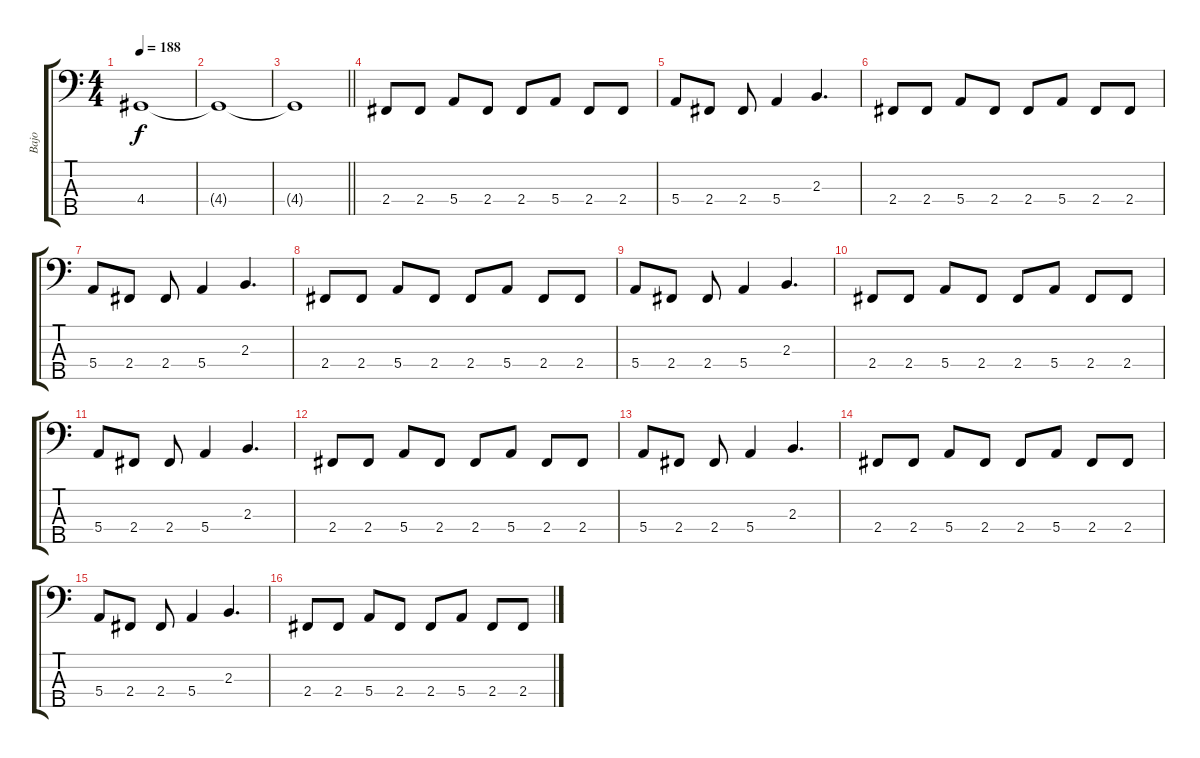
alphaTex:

\track ("Bajo" "Bajo") {instrument electricbasspick}
\staff {score tabs}
\tuning (G2 D2 A1 E1 B0) {hide}
\ts (4 4)
\tempo 188
\clef f4
\ks c
4.4{t}.1{dy f} |
4.4{t}.1 |
\barLineRight lightlight
4.4{t}.1 |
2.4.8 2.4.8 5.4.8 2.4.8 2.4.8 5.4.8 2.4.8 2.4.8 |
5.4.8 2.4.8 2.4.8 5.4.4 2.3.4{d} |
2.4.8 2.4.8 5.4.8 2.4.8 2.4.8 5.4.8 2.4.8 2.4.8 |
5.4.8 2.4.8 2.4.8 5.4.4 2.3.4{d} |
2.4.8 2.4.8 5.4.8 2.4.8 2.4.8 5.4.8 2.4.8 2.4.8 |
5.4.8 2.4.8 2.4.8 5.4.4 2.3.4{d} |
2.4.8 2.4.8 5.4.8 2.4.8 2.4.8 5.4.8 2.4.8 2.4.8 |
5.4.8 2.4.8 2.4.8 5.4.4 2.3.4{d} |
2.4.8 2.4.8 5.4.8 2.4.8 2.4.8 5.4.8 2.4.8 2.4.8 |
5.4.8 2.4.8 2.4.8 5.4.4 2.3.4{d} |
2.4.8 2.4.8 5.4.8 2.4.8 2.4.8 5.4.8 2.4.8 2.4.8 |
5.4.8 2.4.8 2.4.8 5.4.4 2.3.4{d} |
2.4.8 2.4.8 5.4.8 2.4.8 2.4.8 5.4.8 2.4.8 2.4.8
